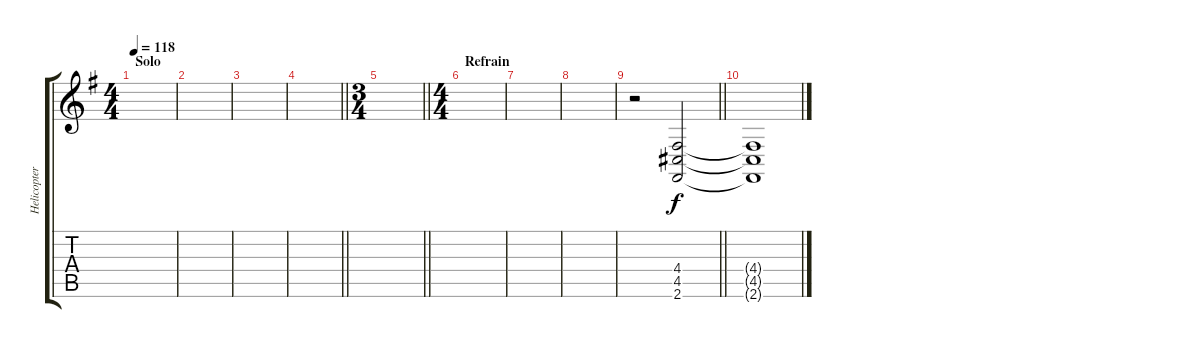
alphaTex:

\track ("Helicopter" "Helicopter") {instrument seashore}
\staff {score tabs}
\tuning (E4 B3 G3 D3 A2 E2) {hide}
\ts (4 4)
\section ("" "Solo")
\tempo 118
\clef g2
\ks g
|
|
|
\barLineRight lightlight
|
\ts (3 4)
\barLineRight lightlight
|
\ts (4 4)
\section ("" "Refrain")
|
|
|
\barLineRight lightlight
r.2 (4.4 4.5 2.6).2 |
(4.4{t} 4.5{t} 2.6{t}).1
